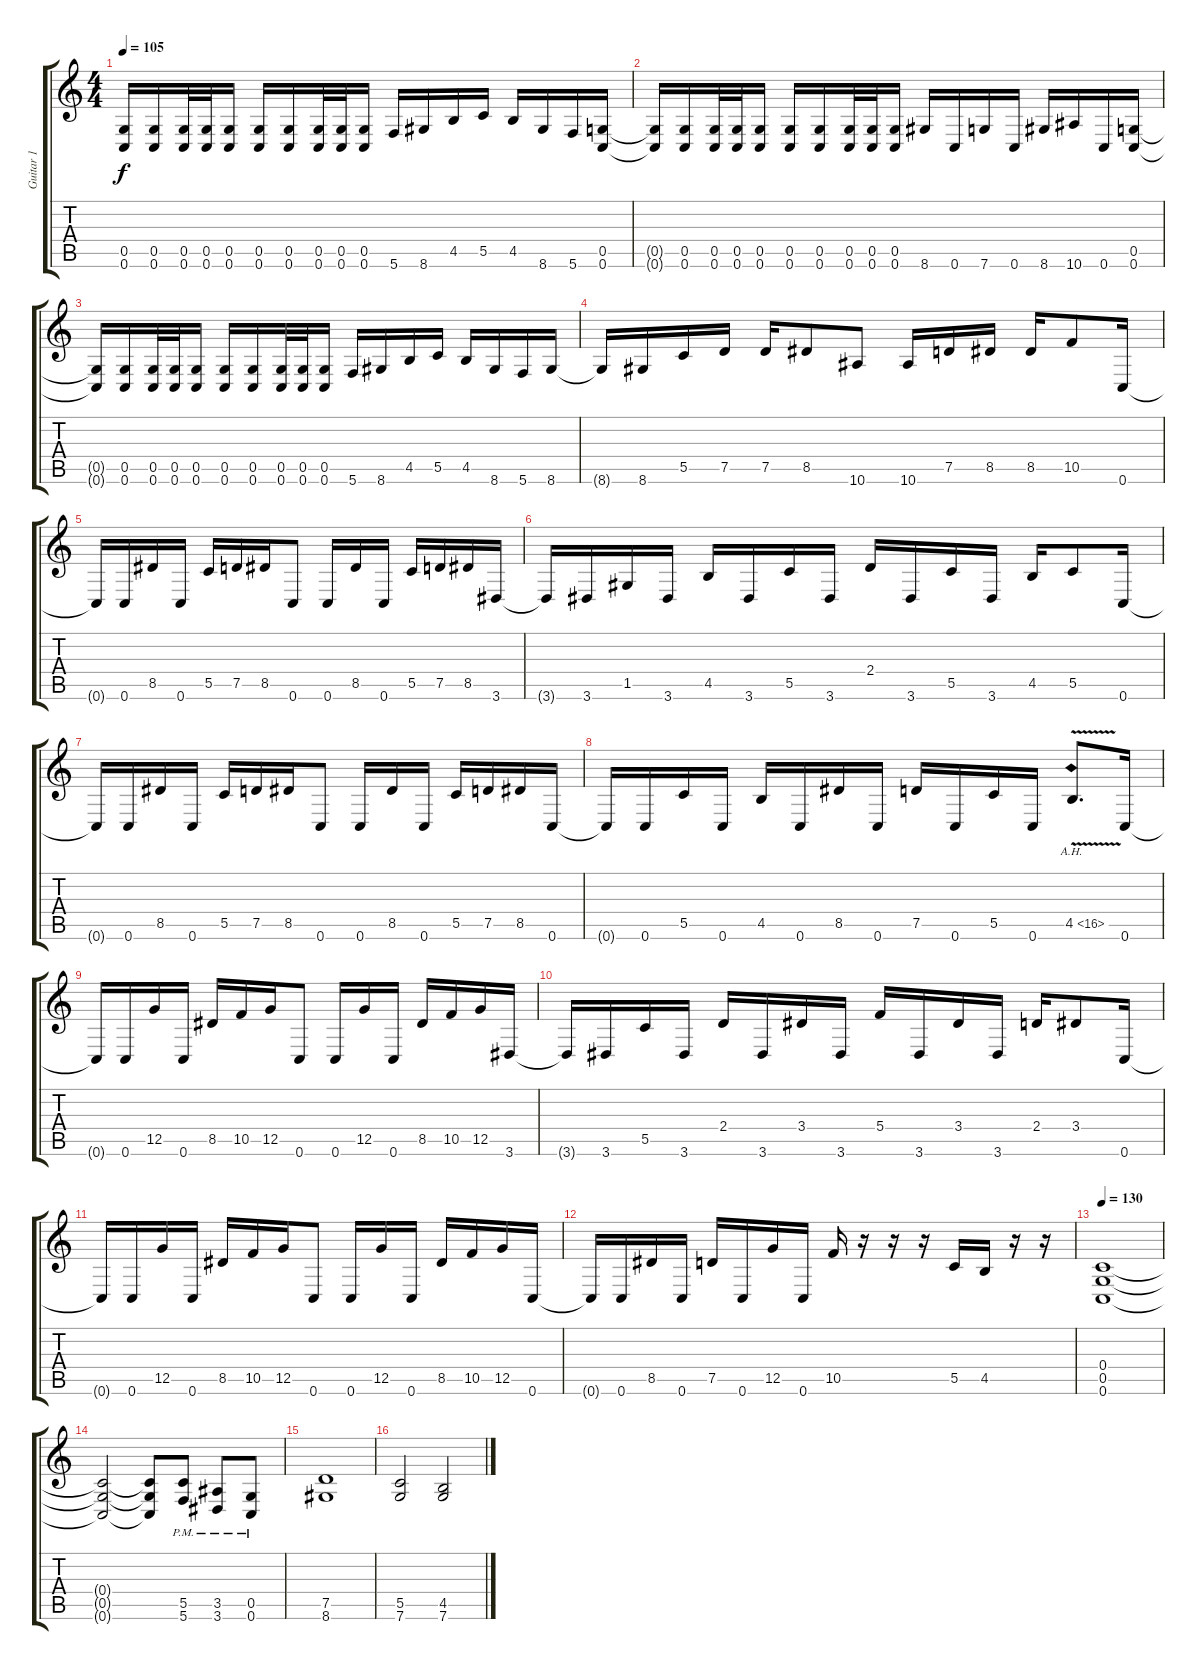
\track ("Guitar 1" "Guitar 1") {instrument distortionguitar}
\staff {score tabs}
\tuning (D4 A3 F3 C3 G2 C2) {hide}
\ts (4 4)
\tempo 105
\clef g2
\ks c
(0.5{t} 0.6{t}).16{dy f} (0.5 0.6).16 (0.5 0.6).32 (0.5 0.6).32 (0.5 0.6).16 (0.5 0.6).16 (0.5 0.6).16 (0.5 0.6).32 (0.5 0.6).32 (0.5 0.6).16 5.6.16 8.6.16 4.5.16 5.5.16 4.5.16 8.6.16 5.6.16 (0.5 0.6).16 |
(0.5{t} 0.6{t}).16 (0.5 0.6).16 (0.5 0.6).32 (0.5 0.6).32 (0.5 0.6).16 (0.5 0.6).16 (0.5 0.6).16 (0.5 0.6).32 (0.5 0.6).32 (0.5 0.6).16 8.6.16 0.6.16 7.6.16 0.6.16 8.6.16 10.6.16 0.6.16 (0.5 0.6).16 |
(0.5{t} 0.6{t}).16 (0.5 0.6).16 (0.5 0.6).32 (0.5 0.6).32 (0.5 0.6).16 (0.5 0.6).16 (0.5 0.6).16 (0.5 0.6).32 (0.5 0.6).32 (0.5 0.6).16 5.6.16 8.6.16 4.5.16 5.5.16 4.5.16 8.6.16 5.6.16 8.6.16 |
8.6{t}.16 8.6.16 5.5.16 7.5.16 7.5.16 8.5.8 10.6.8 10.6.16 7.5.16 8.5.16 8.5.16 10.5.8 0.6.16 |
0.6{t}.16 0.6.16 8.5.16 0.6.16 5.5.16 7.5.16 8.5.16 0.6.8 0.6.16 8.5.16 0.6.16 5.5.16 7.5.16 8.5.16 3.6.16 |
3.6{t}.16 3.6.16 1.5.16 3.6.16 4.5.16 3.6.16 5.5.16 3.6.16 2.4.16 3.6.16 5.5.16 3.6.16 4.5.16 5.5.8 0.6.16 |
0.6{t}.16 0.6.16 8.5.16 0.6.16 5.5.16 7.5.16 8.5.16 0.6.8 0.6.16 8.5.16 0.6.16 5.5.16 7.5.16 8.5.16 0.6.16 |
0.6{t}.16 0.6.16 5.5.16 0.6.16 4.5.16 0.6.16 8.5.16 0.6.16 7.5.16 0.6.16 5.5.16 0.6.16 4.5{ah 12 v}.8{d} 0.6.16 |
0.6{t}.16 0.6.16 12.5.16 0.6.16 8.5.16 10.5.16 12.5.16 0.6.8 0.6.16 12.5.16 0.6.16 8.5.16 10.5.16 12.5.16 3.6.16 |
3.6{t}.16 3.6.16 5.5.16 3.6.16 2.4.16 3.6.16 3.4.16 3.6.16 5.4.16 3.6.16 3.4.16 3.6.16 2.4.16 3.4.8 0.6.16 |
0.6{t}.16 0.6.16 12.5.16 0.6.16 8.5.16 10.5.16 12.5.16 0.6.8 0.6.16 12.5.16 0.6.16 8.5.16 10.5.16 12.5.16 0.6.16 |
0.6{t}.16 0.6.16 8.5.16 0.6.16 7.5.16 0.6.16 12.5.16 0.6.16 10.5.16 r.16 r.16 r.16 5.5.16 4.5.16 r.16 r.16 |
\tempo 130
(0.4 0.5 0.6).1 |
(0.4{t} 0.5{t} 0.6{t}).2 (0.4{t} 0.5{t} 0.6{t}).8 (5.5{pm} 5.6{pm}).8 (3.5{pm} 3.6{pm}).8 (0.5{pm} 0.6{pm}).8 |
(7.5 8.6).1 |
(5.5 7.6).2 (4.5 7.6).2
